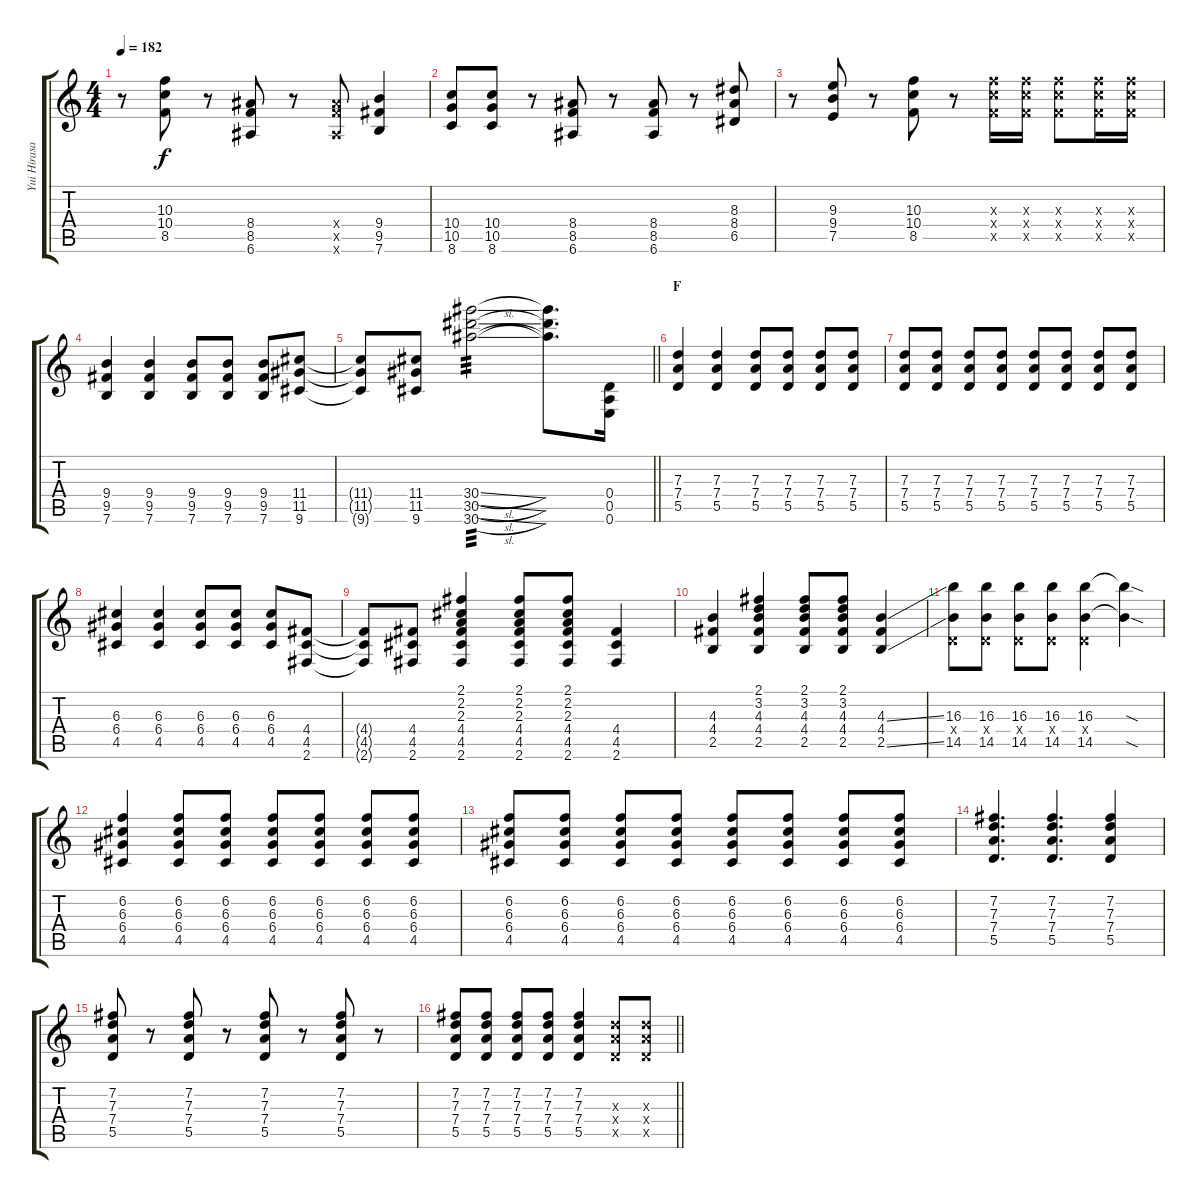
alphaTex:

\track ("Yui Hirasawa" "Yui Hirasa") {instrument distortionguitar}
\staff {score tabs}
\tuning (E4 B3 G3 D3 A2 E2) {hide}
\ts (4 4)
\tempo 182
\clef g2
\ks c
r.8{dy f} (10.3 10.4 8.5).8 r.8 (8.4 8.5 6.6).8 r.8 (8.4{x} 8.5{x} 6.6{x}).8 (9.4 9.5 7.6).4 |
(10.4 10.5 8.6).8 (10.4 10.5 8.6).8 r.8 (8.4 8.5 6.6).8 r.8 (8.4 8.5 6.6).8 r.8 (8.3 8.4 6.5).8 |
r.8 (9.3 9.4 7.5).8 r.8 (10.3 10.4 8.5).8 r.8 (10.3{x} 10.4{x} 8.5{x}).16 (10.3{x} 10.4{x} 8.5{x}).16 (10.3{x} 10.4{x} 8.5{x}).8 (10.3{x} 10.4{x} 8.5{x}).16 (10.3{x} 10.4{x} 8.5{x}).16 |
(9.4 9.5 7.6).4 (9.4 9.5 7.6).4 (9.4 9.5 7.6).8 (9.4 9.5 7.6).8 (9.4 9.5 7.6).8 (11.4 11.5 9.6).8 |
\barLineRight lightlight
(11.4{t} 11.5{t} 9.6{t}).8 (11.4 11.5 9.6).8 (30.4{sl} 30.5{sl} 30.6{sl}).2{tp 3} (30.4{t} 30.5{t} 30.6{t}).8{d} (0.4 0.5 0.6).16 |
\section ("" "F")
(7.3 7.4 5.5).4 (7.3 7.4 5.5).4 (7.3 7.4 5.5).8 (7.3 7.4 5.5).8 (7.3 7.4 5.5).8 (7.3 7.4 5.5).8 |
(7.3 7.4 5.5).8 (7.3 7.4 5.5).8 (7.3 7.4 5.5).8 (7.3 7.4 5.5).8 (7.3 7.4 5.5).8 (7.3 7.4 5.5).8 (7.3 7.4 5.5).8 (7.3 7.4 5.5).8 |
(6.3 6.4 4.5).4 (6.3 6.4 4.5).4 (6.3 6.4 4.5).8 (6.3 6.4 4.5).8 (6.3 6.4 4.5).8 (4.4 4.5 2.6).8 |
(4.4{t} 4.5{t} 2.6{t}).8 (4.4 4.5 2.6).8 (2.1 2.2 2.3 4.4 4.5 2.6).4 (2.1 2.2 2.3 4.4 4.5 2.6).8 (2.1 2.2 2.3 4.4 4.5 2.6).8 (4.4 4.5 2.6).4 |
(4.3 4.4 2.5).4 (2.1 3.2 4.3 4.4 2.5).4 (2.1 3.2 4.3 4.4 2.5).8 (2.1 3.2 4.3 4.4 2.5).8 (4.3{ss} 4.4 2.5{ss}).4 |
(16.3 0.4{x} 14.5).8 (16.3 0.4{x} 14.5).8 (16.3 0.4{x} 14.5).8 (16.3 0.4{x} 14.5).8 (16.3 0.4{x} 14.5).4 (16.3{sod t} 14.5{sod t}).4 |
(6.2 6.3 6.4 4.5).4 (6.2 6.3 6.4 4.5).8 (6.2 6.3 6.4 4.5).8 (6.2 6.3 6.4 4.5).8 (6.2 6.3 6.4 4.5).8 (6.2 6.3 6.4 4.5).8 (6.2 6.3 6.4 4.5).8 |
(6.2 6.3 6.4 4.5).8 (6.2 6.3 6.4 4.5).8 (6.2 6.3 6.4 4.5).8 (6.2 6.3 6.4 4.5).8 (6.2 6.3 6.4 4.5).8 (6.2 6.3 6.4 4.5).8 (6.2 6.3 6.4 4.5).8 (6.2 6.3 6.4 4.5).8 |
(7.2 7.3 7.4 5.5).4{d} (7.2 7.3 7.4 5.5).4{d} (7.2 7.3 7.4 5.5).4 |
(7.2 7.3 7.4 5.5).8 r.8 (7.2 7.3 7.4 5.5).8 r.8 (7.2 7.3 7.4 5.5).8 r.8 (7.2 7.3 7.4 5.5).8 r.8 |
\barLineRight lightlight
(7.2 7.3 7.4 5.5).8 (7.2 7.3 7.4 5.5).8 (7.2 7.3 7.4 5.5).8 (7.2 7.3 7.4 5.5).8 (7.2 7.3 7.4 5.5).4 (7.3{x} 7.4{x} 5.5{x}).8 (7.3{x} 7.4{x} 5.5{x}).8
